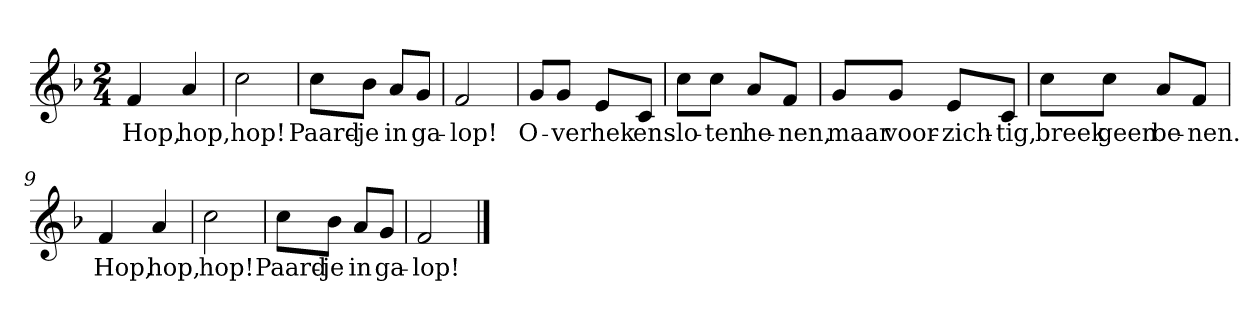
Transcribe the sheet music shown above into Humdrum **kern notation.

**kern	**text
*part1	*part1
*staff1	*staff1
*clefG2	*
*k[b-]	*
*F:	*
*M2/4	*
*MM120	*
=1	=1
4f	Hop,
4a	hop,
=2	=2
2cc	hop!
=3	=3
8cc\L	Paard-
8b-\J	-je
8a/L	in
8g/J	ga-
=4	=4
2f	-lop!
=5	=5
8g/L	O-
8g/J	-ver
8e/L	hek
8c/J	en
=6	=6
8cc\L	slo-
8cc\J	-ten
8a/L	he-
8f/J	-nen,
=7	=7
8g/L	maar
8g/J	voor-
8e/L	-zich-
8c/J	-tig,
=8	=8
8cc\L	breek
8cc\J	geen
8a/L	be-
8f/J	-nen.
=9	=9
4f	Hop,
4a	hop,
=10	=10
2cc	hop!
=11	=11
8cc\L	Paard-
8b-\J	-je
8a/L	in
8g/J	ga-
=12	=12
2f	-lop!
==	==
*-	*-
